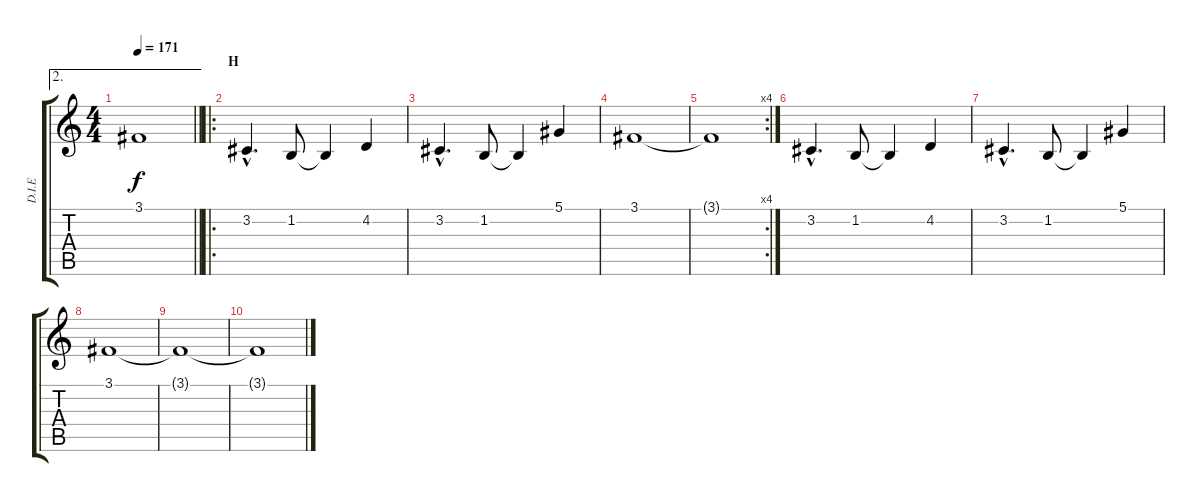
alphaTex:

\track ("D.I.E" "D.I.E") {instrument drawbarorgan}
\staff {score tabs}
\tuning (Eb4 Bb3 Gb3 Db3 Ab2 Eb2) {hide}
\ae 2
\ts (4 4)
\tempo 171
\clef g2
\barLineRight lightlight
\ks c
3.1{t}.1{dy f} |
\ro
\section ("" "H")
3.2{hac}.4{d} 1.2.8 1.2{t}.4 4.2.4 |
3.2{hac}.4{d} 1.2.8 1.2{t}.4 5.1.4 |
3.1.1 |
\rc 4
3.1{t}.1 |
3.2{hac}.4{d} 1.2.8 1.2{t}.4 4.2.4 |
3.2{hac}.4{d} 1.2.8 1.2{t}.4 5.1.4 |
3.1.1 |
3.1{t}.1 |
3.1{t}.1
